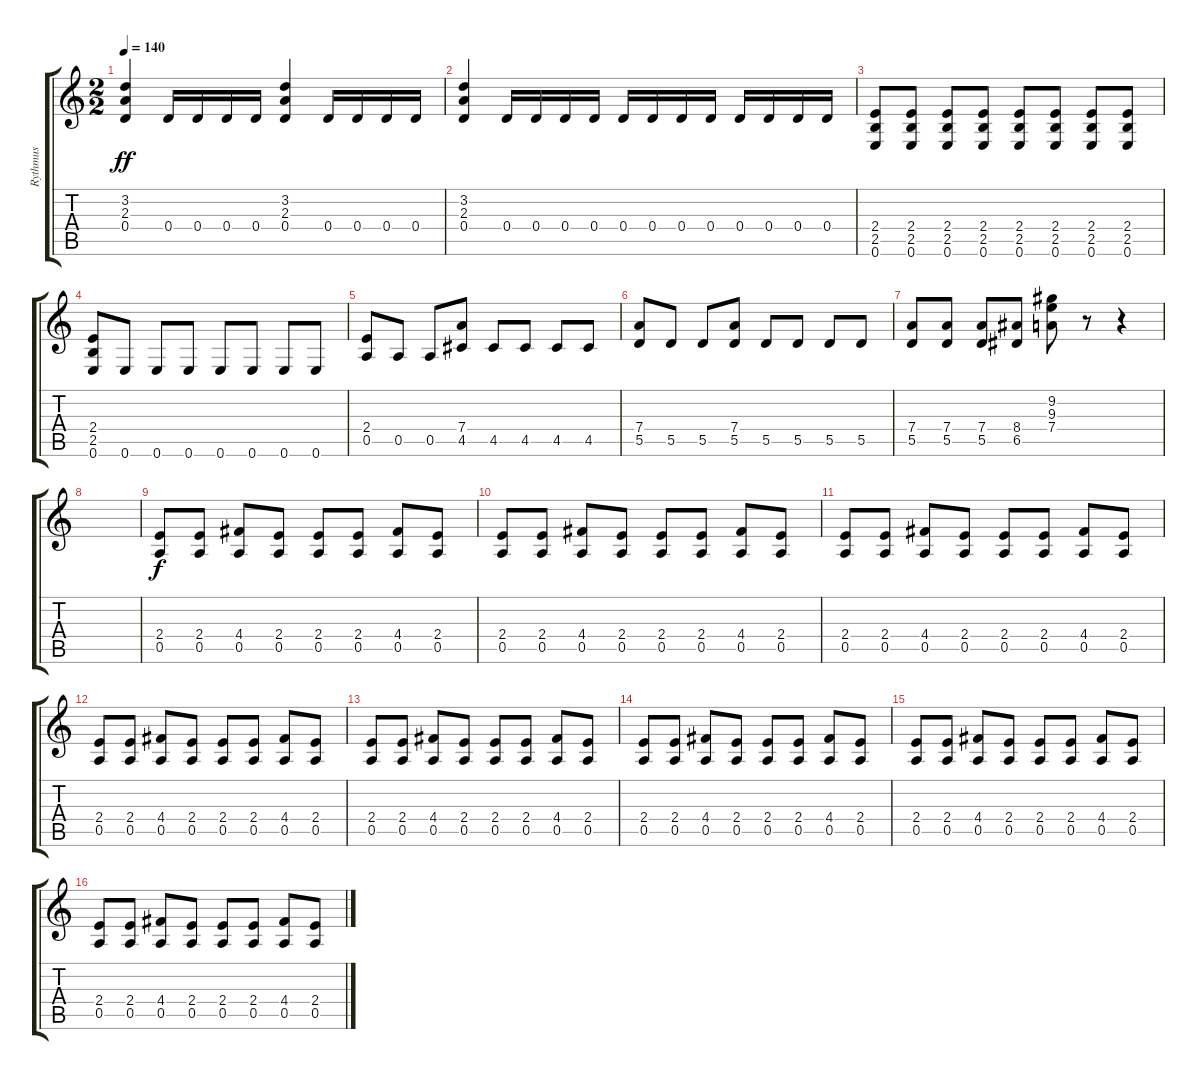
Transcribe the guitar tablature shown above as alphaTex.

\track ("Rythmus" "Rythmus") {instrument overdrivenguitar}
\staff {score tabs}
\tuning (E4 B3 G3 D3 A2 E2) {hide}
\ts (2 2)
\tempo 140
\clef g2
\ks aminor
(3.2 2.3 0.4).4{dy ff} 0.4.16 0.4.16 0.4.16 0.4.16 (3.2 2.3 0.4).4 0.4.16 0.4.16 0.4.16 0.4.16 |
(3.2 2.3 0.4).4 0.4.16 0.4.16 0.4.16 0.4.16 0.4.16 0.4.16 0.4.16 0.4.16 0.4.16 0.4.16 0.4.16 0.4.16 |
(2.4 2.5 0.6).8 (2.4 2.5 0.6).8 (2.4 2.5 0.6).8 (2.4 2.5 0.6).8 (2.4 2.5 0.6).8 (2.4 2.5 0.6).8 (2.4 2.5 0.6).8 (2.4 2.5 0.6).8 |
(2.4 2.5 0.6).8 0.6.8 0.6.8 0.6.8 0.6.8 0.6.8 0.6.8 0.6.8 |
(2.4 0.5).8 0.5.8 0.5.8 (7.4 4.5).8 4.5.8 4.5.8 4.5.8 4.5.8 |
(7.4 5.5).8 5.5.8 5.5.8 (7.4 5.5).8 5.5.8 5.5.8 5.5.8 5.5.8 |
(7.4 5.5).8 (7.4 5.5).8 (7.4 5.5).8 (8.4 6.5).8 (9.2 9.3 7.4).8 r.8 r.4 |
|
(2.4 0.5).8{dy f} (2.4 0.5).8 (4.4 0.5).8 (2.4 0.5).8 (2.4 0.5).8 (2.4 0.5).8 (4.4 0.5).8 (2.4 0.5).8 |
(2.4 0.5).8 (2.4 0.5).8 (4.4 0.5).8 (2.4 0.5).8 (2.4 0.5).8 (2.4 0.5).8 (4.4 0.5).8 (2.4 0.5).8 |
(2.4 0.5).8 (2.4 0.5).8 (4.4 0.5).8 (2.4 0.5).8 (2.4 0.5).8 (2.4 0.5).8 (4.4 0.5).8 (2.4 0.5).8 |
(2.4 0.5).8 (2.4 0.5).8 (4.4 0.5).8 (2.4 0.5).8 (2.4 0.5).8 (2.4 0.5).8 (4.4 0.5).8 (2.4 0.5).8 |
(2.4 0.5).8 (2.4 0.5).8 (4.4 0.5).8 (2.4 0.5).8 (2.4 0.5).8 (2.4 0.5).8 (4.4 0.5).8 (2.4 0.5).8 |
(2.4 0.5).8 (2.4 0.5).8 (4.4 0.5).8 (2.4 0.5).8 (2.4 0.5).8 (2.4 0.5).8 (4.4 0.5).8 (2.4 0.5).8 |
(2.4 0.5).8 (2.4 0.5).8 (4.4 0.5).8 (2.4 0.5).8 (2.4 0.5).8 (2.4 0.5).8 (4.4 0.5).8 (2.4 0.5).8 |
(2.4 0.5).8 (2.4 0.5).8 (4.4 0.5).8 (2.4 0.5).8 (2.4 0.5).8 (2.4 0.5).8 (4.4 0.5).8 (2.4 0.5).8
